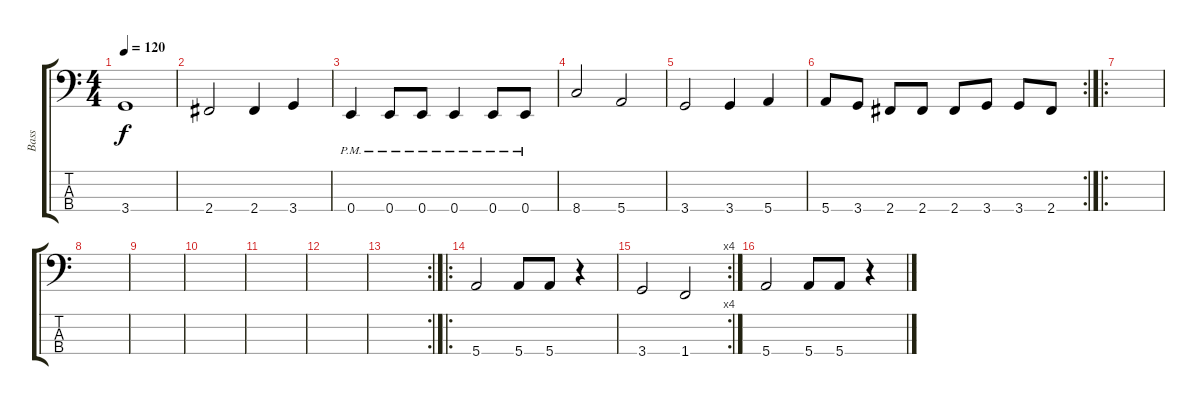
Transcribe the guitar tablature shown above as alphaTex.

\track ("Bass" "Bass") {instrument electricbassfinger}
\staff {score tabs}
\tuning (G2 D2 A1 E1) {hide}
\ts (4 4)
\tempo 120
\clef f4
\ks c
3.4.1{dy f} |
2.4.2 2.4.4 3.4.4 |
0.4{pm}.4 0.4{pm}.8 0.4{pm}.8 0.4{pm}.4 0.4{pm}.8 0.4{pm}.8 |
8.4.2 5.4.2 |
3.4.2 3.4.4 5.4.4 |
\rc 2
5.4.8 3.4.8 2.4.8 2.4.8 2.4.8 3.4.8 3.4.8 2.4.8 |
\ro
|
|
|
|
|
|
\rc 2
|
\ro
5.4.2 5.4.8 5.4.8 r.4 |
\rc 4
3.4.2 1.4.2 |
5.4.2{volume 8} 5.4.8{volume 1} 5.4.8 r.4
